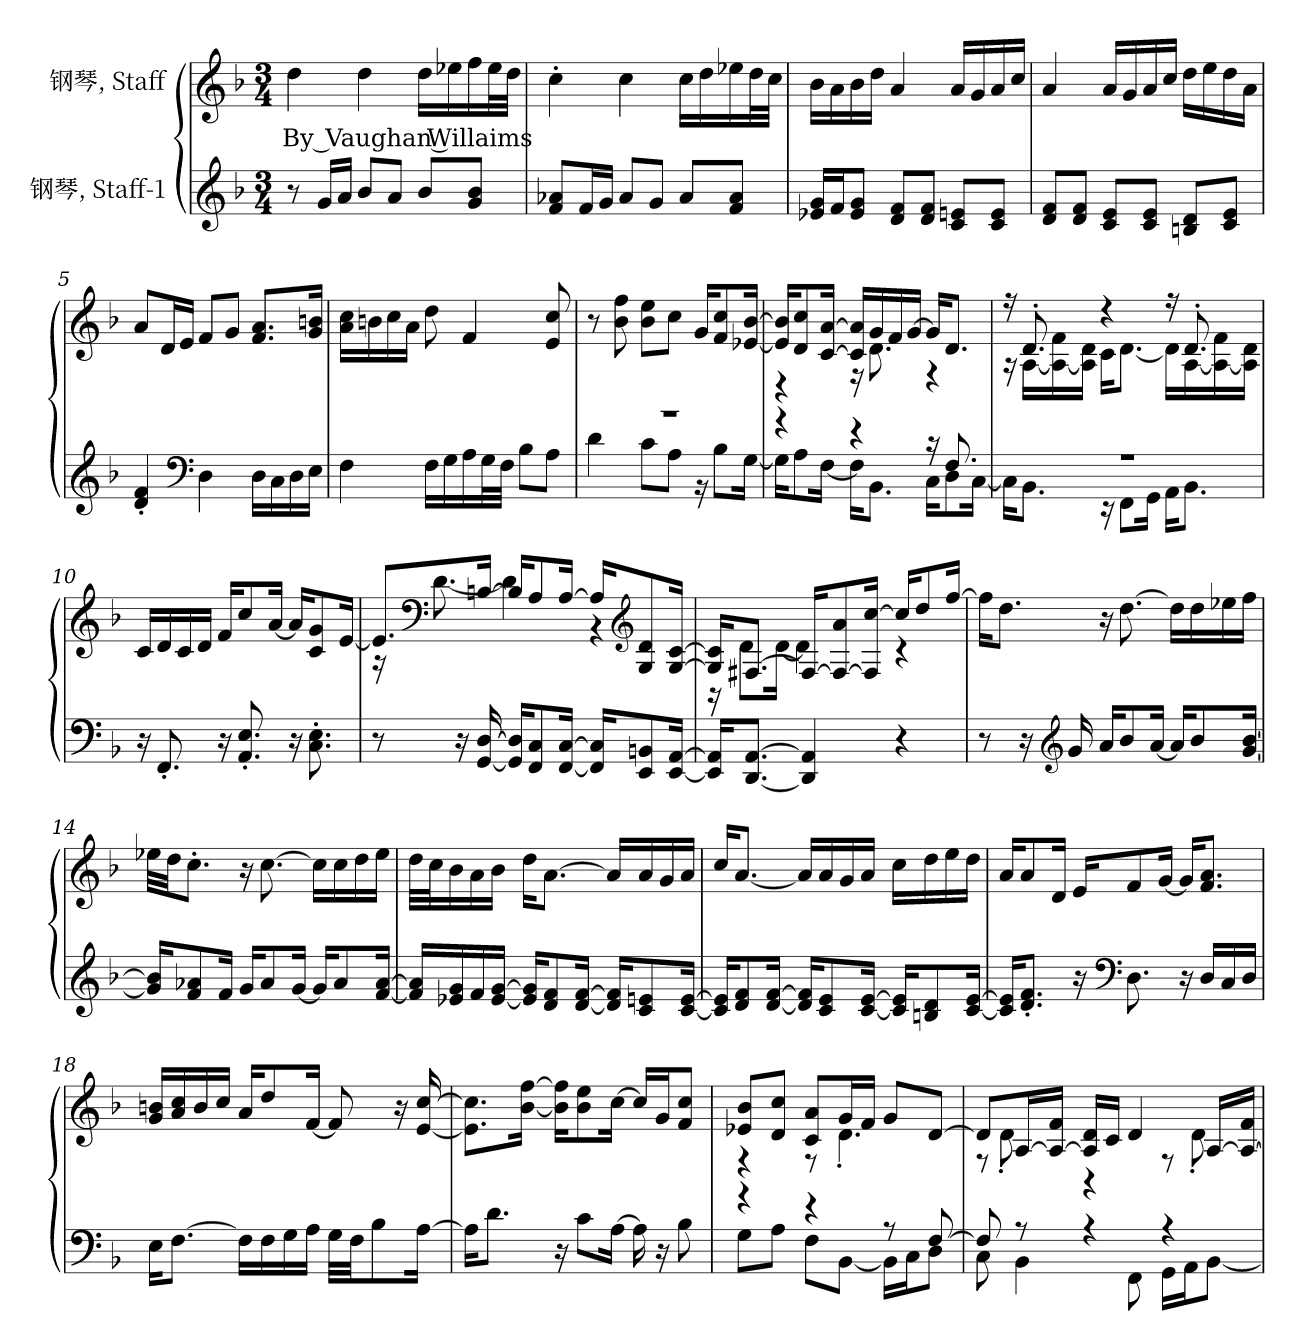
**kern	**kern	**text
*part2	*part1	*part1
*staff2	*staff1	*staff1
*I"钢琴, Staff-1	*I"钢琴, Staff	*
*clefG2	*clefG2	*
*k[b-]	*k[b-]	*
*M3/4	*M3/4	*
*MM65	*MM65	*
=1	=1	=1
8r	4dd\	By Vaughan Willaims
16g/LL	.	.
16a/JJ	.	.
8b-/L	4dd\	.
8a/J	.	.
8b-/L	16dd\LL	.
.	16ee-X\	.
8g/ 8b-/J	16ff\	.
.	32ee-\L	.
.	32dd\JJJ	.
=2	=2	=2
8f/ 8a-X/L	4cc'\	.
16f/L	.	.
16g/JJ	.	.
8a-/L	4cc\	.
8g/J	.	.
8a-/L	16cc\LL	.
.	16dd\	.
8f/ 8a-/J	16ee-X\	.
.	32dd\L	.
.	32cc\JJJ	.
!!LO:LB:g=z
=3	=3	=3
16e-X/ 16g/LL	16b-\LL	.
16f/J	16a\	.
8e-/ 8g/J	16b-\	.
.	16dd\JJ	.
8d/ 8f/L	4a/	.
8d/ 8f/J	.	.
8c/ 8en/L	16a/LL	.
.	16g/	.
8c/ 8e/J	16a/	.
.	16cc/JJ	.
=4	=4	=4
8d/ 8f/L	4a/	.
8d/ 8f/J	.	.
8c/ 8e/L	16a/LL	.
.	16g/	.
8c/ 8e/J	16a/	.
.	16cc/JJ	.
8Bn/ 8d/L	16dd\LL	.
.	16ee\	.
8c/ 8e/J	16dd\	.
.	16a\JJ	.
=5	=5	=5
4d/' 4f/'	8a/L	.
.	16d/L	.
.	16e/JJ	.
*clefF4	*	*
4D\	8f/L	.
.	8g/J	.
16D\LL	8.f/ 8.a/L	.
16C\	.	.
16D\	.	.
16E\JJ	16g/ 16bn/Jk	.
=6	=6	=6
4F\	16a\ 16cc\LL	.
.	16bn\	.
.	16cc\	.
.	16a\JJ	.
16F\LL	8dd\	.
16G\	.	.
16A\	4f/	.
32G\L	.	.
32F\JJJ	.	.
8B-\L	.	.
8A\J	8e/ 8cc/	.
!!LO:LB:g=z
=7	=7	=7
*^	*	*
2.r	4d\	8r	.
.	.	8b-\ 8ff\	.
.	8c\L	8b-\ 8ee\L	.
.	8A\J	8cc\J	.
.	16r	16g/KL	.
.	8B-\L	8f/ 8cc/	.
.	[16G\Jk	[16e-X/ [16b-/Jk	.
=8	=8	=8	=8
*	*	*^	*
4r	16G\KL]	16e-/] 16b-/]KL	4r	.
.	8A\	8d/ 8cc/	.	.
.	[16F\Jk	[16c/ [16a/Jk	.	.
4r	16F\KL]	16c/] 16a/]LL	16r	.
.	8.BB-\J	16g/	8.d\	.
.	.	16f/	.	.
.	.	[16g/JJ	.	.
16r	16C\KL	16g/KL]	4r	.
8.F/	8D\	8.d/J	.	.
.	[16C\Jk	.	.	.
=9	=9	=9	=9	=9
2.r	16C\KL]	16r	16r	.
.	8.BB-\J	8.d'/	[16A\LL	.
.	.	.	16A\_ 16f\	.
.	.	.	16A\] 16d\JJ	.
.	16r	4r	16c\KL	.
.	8FF\L	.	[8.d\J	.
.	16GG\Jk	.	.	.
.	16AA\KL	16r	16d\LL]	.
.	8.BB-\J	8.d'/	[16A\	.
.	.	.	16A\_ 16f\	.
.	.	.	16A\] 16d\JJ	.
*v	*v	*	*	*
*	*v	*v	*
!!LO:LB:g=z
=10	=10	=10
16r	16c/LL	.
8.FF'/	16d/	.
.	16c/	.
.	16d/JJ	.
16r	16f/KL	.
8.AA/' 8.E/'	8cc/	.
.	[16a/Jk	.
16r	16a/KL]	.
8.C\' 8.E\'	8c/ 8g/	.
.	[16e/Jk	.
=11	=11	=11
*	*^	*
8r	8.e/L]	16r	.
*	*clefF4	*	*
.	.	[8.d\	.
16r	.	.	.
[16GG/ [16D/	[16Bn/Jk	.	.
16GG/] 16D/]KL	16B/KL]	4d\]	.
8FF/ 8C/	8A/	.	.
[16FF/ [16C/Jk	[16A/Jk	.	.
16FF/] 16C/]KL	16A/KL]	4r	.
*	*clefG2	*	*
8EE/ 8BBn/	8G/ 8d/	.	.
[16EE/ [16AA/Jk	[16G/ [16c/Jk	.	.
=12	=12	=12	=12
16EE/] 16AA/]KL	16G/] 16c/]KL	16r	.
[8.DD/ [8.AA/J	[8.F#X/J	8d\L	.
.	.	[16d\Jk	.
4DD/] 4AA/]	16F#/KL_	4d\]	.
.	8F#/_ 8a/	.	.
.	16F#/] [16cc/Jk	.	.
4r	16cc/KL]	4r	.
.	8dd/	.	.
.	[16ff/Jk	.	.
*	*v	*v	*
!!LO:LB:g=z
=13	=13	=13
8r	16ff\KL]	.
.	8.dd\J	.
16r	.	.
*clefG2	*	*
16g/	.	.
16a/KL	16r	.
8b-/	[8.dd\	.
[16a/Jk	.	.
16a/KL]	16dd\LL]	.
8b-/	16dd\	.
.	16ee-X\	.
[16g/ [16b-/Jk	16ff\JJ	.
=14	=14	=14
16g/] 16b-/]KL	32ee-X\LLL	.
.	32dd\JJ	.
8f/ 8a-X/	8.cc'\J	.
16f/Jk	.	.
16g/KL	16r	.
8a-/	[8.cc\	.
[16g/Jk	.	.
16g/KL]	16cc\LL]	.
8a-/	16cc\	.
.	16dd\	.
[16f/ [16a-/Jk	16ee-\JJ	.
=15	=15	=15
16f/] 16a-/]LL	32dd\LLL	.
.	32cc\J	.
16e-X/ 16g/	16b-\	.
16f/	16a\	.
[16e-/ [16g/JJ	16b-\JJ	.
16e-/] 16g/]KL	16dd\KL	.
8d/ 8f/	[8.a\J	.
[16d/ [16f/Jk	.	.
16d/] 16f/]KL	16a/LL]	.
8c/ 8en/	16a/	.
.	16g/	.
[16c/ [16e/Jk	16a/JJ	.
!!LO:LB:g=z
=16	=16	=16
16c/] 16e/]KL	16cc/KL	.
8d/ 8f/	[8.a/J	.
[16d/ [16f/Jk	.	.
16d/] 16f/]KL	16a/LL]	.
8c/ 8e/	16a/	.
.	16g/	.
[16c/ [16e/Jk	16a/JJ	.
16c/] 16e/]KL	16cc\LL	.
8Bn/ 8d/	16dd\	.
.	16ee\	.
[16c/ [16e/Jk	16dd\JJ	.
=17	=17	=17
16c/] 16e/]KL	16a/KL	.
8.d/' 8.f/'J	8a/	.
.	16d/Jk	.
16r	16e/KL	.
*clefF4	*	*
8.D\	8f/	.
.	[16g/Jk	.
16r	16g/KL]	.
16D/LL	8.f/ 8.a/J	.
16C/	.	.
16D/JJ	.	.
=18	=18	=18
16E\KL	16g/ 16bn/LL	.
[8.F\J	16a/ 16cc/	.
.	16b/	.
.	16cc/JJ	.
16F\LL]	16a/KL	.
16F\	8dd/	.
16G\	.	.
16A\JJ	[16f/Jk	.
32G\LLL	8f/]	.
32F\JJ	.	.
8B-\	.	.
.	16r	.
[16A\Jk	[16e/ [16cc/	.
!!LO:PB:g=z
=19	=19	=19
16A\KL]	8.e\] 8.cc\]L	.
8.d\J	.	.
.	[16b-\ [16ff\Jk	.
16r	16b-\] 16ff\]KL	.
8c\L	8b-\ 8ee\	.
[16A\Jk	[16cc\Jk	.
16A\]	16cc/LL]	.
16r	16g/J	.
8B-\	8f/ 8cc/J	.
=20	=20	=20
*^	*^	*
4r	8G\L	8e-X/ 8b-/L	4r	.
.	8A\J	8d/ 8cc/J	.	.
4r	8F\L	8c/ 8a/L	8r	.
.	[8BB-\J	16g/L	4.d'\	.
.	.	16f/JJ	.	.
8r	16BB-\LL]	8g/L	.	.
.	16C\J	.	.	.
[8F/	8D\J	[8d/J	.	.
=21	=21	=21	=21	=21
8F/]	8C\	8d/L]	8r	.
8r	4BB-\	[16A/L	8d'\	.
.	.	16A/_ 16f/JJ	.	.
4r	.	16A/] 16d/LL	4r	.
.	.	16c/JJ	.	.
.	8FF\	4d/	.	.
4r	16GG\LL	.	8r	.
.	16AA\J	.	.	.
.	[8BB-\J	[16A/LL	8d'\	.
.	.	16A/_ 16f/JJ	.	.
*v	*v	*	*	*
*	*v	*v	*
=	=	=
*-	*-	*-
